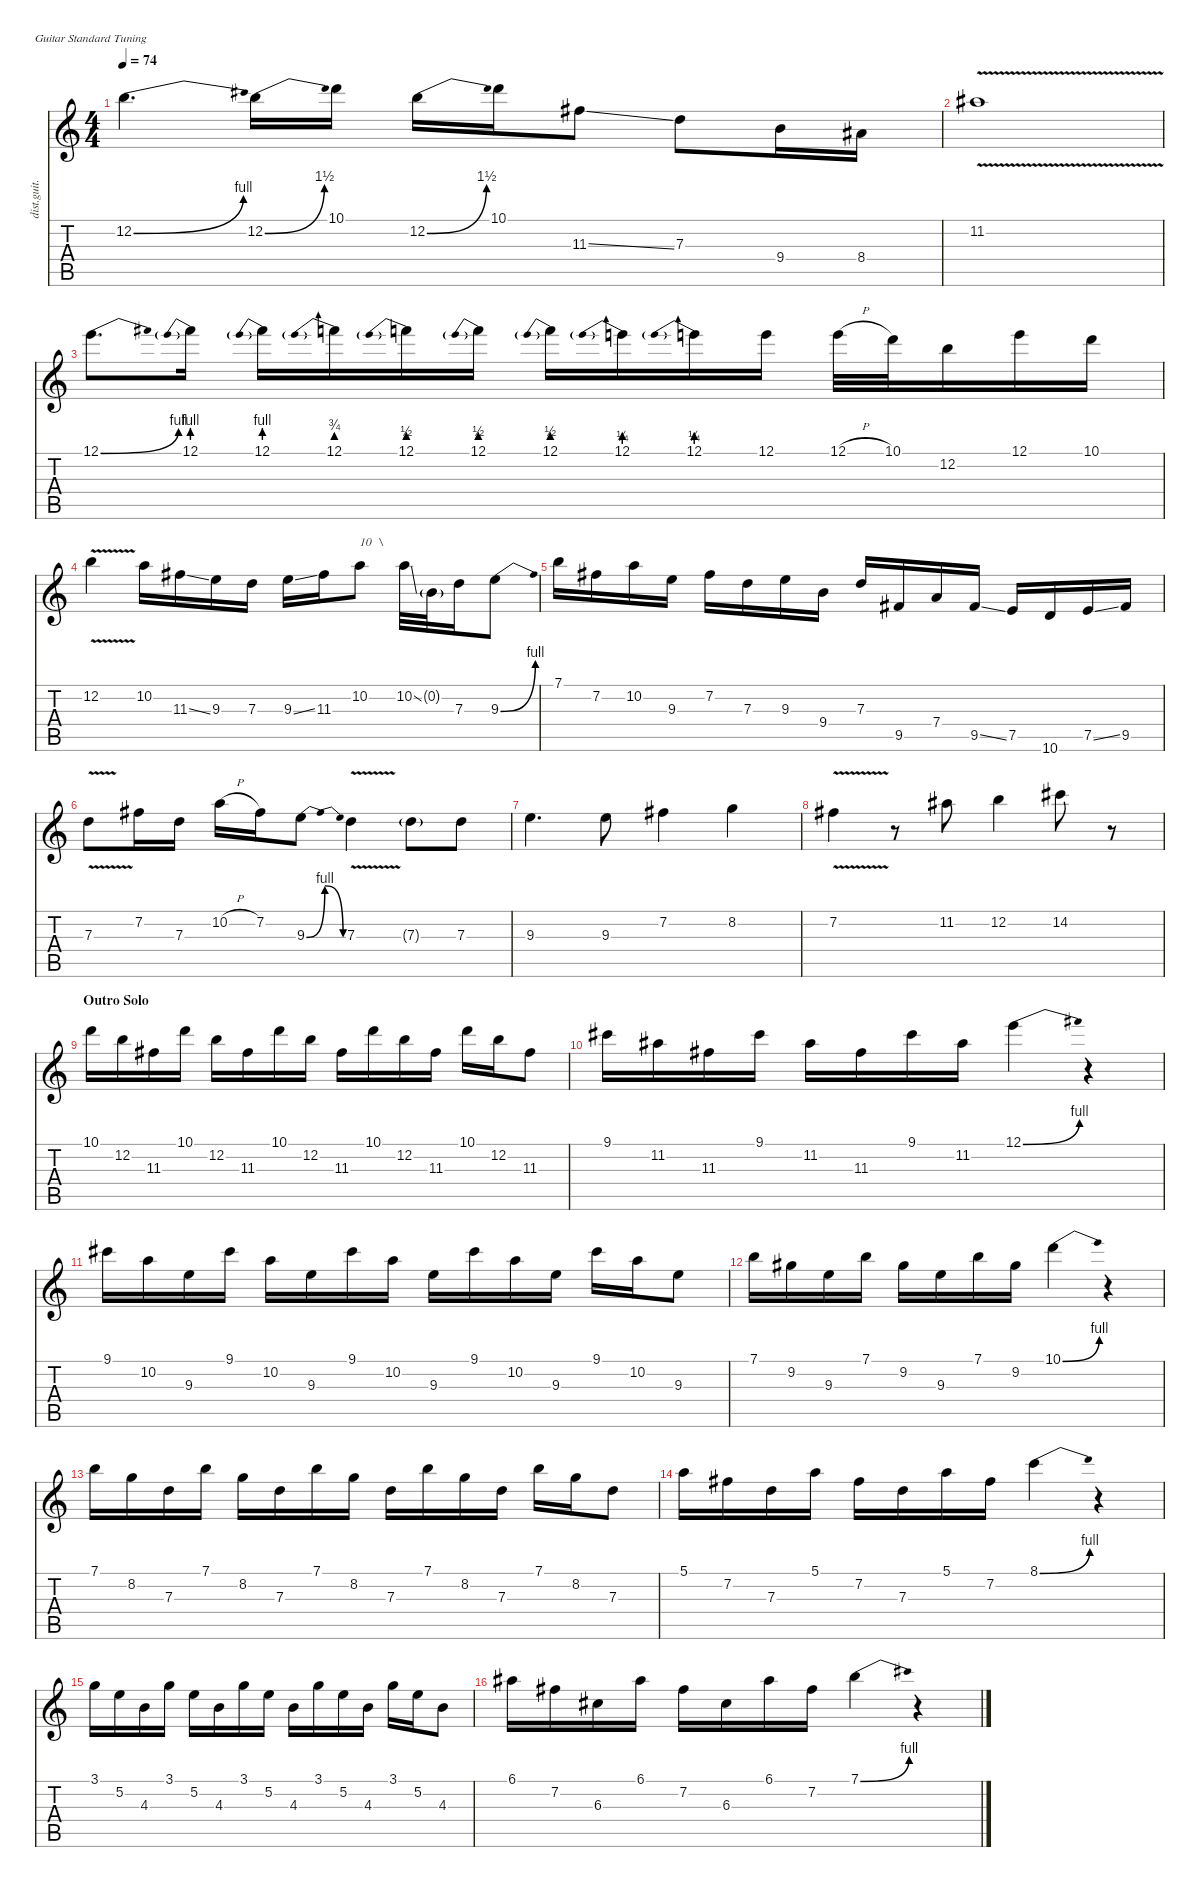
\defaultSystemsLayout 4
\hideDynamics
\bracketExtendMode nobrackets
\otherSystemsTrackNameOrientation horizontal
\track ("Solo Guitar #2" "dist.guit.") {instrument distortionguitar}
\staff {score tabs}
\tuning (E4 B3 G3 D3 A2 E2)
\ts (4 4)
\tempo 74
\clef g2
\ks c
12.2{be (bend 0 0 15 4)}.4{d dy f} 12.2{be (bend 0 0 60 6)}.16 10.1.16 12.2{be (bend 0 0 60 6)}.16 10.1.16 11.3{ss acc #}.8 7.3.8 9.4.16 8.4{acc #}.16 |
11.2{v acc #}.1 |
12.1{be (bend 0 0 15 4)}.8{d} 12.1{be (prebend 0 4 60 4)}.16 12.1{be (prebend 0 4 60 4)}.16 12.1{be (prebend 0 3 60 3)}.16 12.1{be (prebend 0 2 60 2)}.16 12.1{be (prebend 0 2 60 2)}.16 12.1{be (prebend 0 2 60 2)}.16 12.1{be (prebend 0 1 60 1)}.16 12.1{be (prebend 0 1 60 1)}.16 12.1.16 12.1{h}.32 10.1.32 12.2.16 12.1.16 10.1.16 |
12.2{v}.4 10.2.16 11.3{ss acc #}.16 9.3.16 7.3.16 9.3{ss}.16 11.3{acc #}.16 10.2.8{txt "10  \\"} 10.2{ss}.32 0.2{g}.32{dy mf} 7.3.16{dy f} 9.3{be (bend 0 0 30 4)}.8 |
7.1.16 7.2{acc #}.16 10.2.16 9.3.16 7.2{acc #}.16 7.3.16 9.3.16 9.4.16 7.3.16 9.5{acc #}.16 7.4.16 9.5{ss acc #}.16 7.5.16 10.6.16 7.5{ss}.16 9.5{acc #}.16 |
7.3{v}.8 7.2{acc #}.16 7.3.16 10.2{h}.16 7.2{acc #}.16 9.3{be (bendrelease 0 0 15 4 30 4 45 0)}.8 7.3{v}.4 7.3{g}.8{dy mf} 7.3.8{dy f} |
9.3.4{d} 9.3.8 7.2{acc #}.4 8.2.4 |
7.2{v acc #}.4 r.8 11.2{acc #}.8 12.2.4 14.2{acc #}.8 r.8 |
\section ("" "Outro Solo")
10.1.16 12.2.16 11.3{acc #}.16 10.1.16 12.2.16 11.3{acc #}.16 10.1.16 12.2.16 11.3{acc #}.16 10.1.16 12.2.16 11.3{acc #}.16 10.1.16 12.2.16 11.3{acc #}.8 |
9.1{acc #}.16 11.2{acc #}.16 11.3{acc #}.16 9.1{acc #}.16 11.2{acc #}.16 11.3{acc #}.16 9.1{acc #}.16 11.2{acc #}.16 12.1{be (bend 0 0 7.999999799999999 4)}.4 r.4 |
9.1{acc #}.16 10.2.16 9.3.16 9.1{acc #}.16 10.2.16 9.3.16 9.1{acc #}.16 10.2.16 9.3.16 9.1{acc #}.16 10.2.16 9.3.16 9.1{acc #}.16 10.2.16 9.3.8 |
7.1.16 9.2{acc #}.16 9.3.16 7.1.16 9.2{acc #}.16 9.3.16 7.1.16 9.2{acc #}.16 10.1{be (bend 0 0 7.999999799999999 4)}.4 r.4 |
7.1.16 8.2.16 7.3.16 7.1.16 8.2.16 7.3.16 7.1.16 8.2.16 7.3.16 7.1.16 8.2.16 7.3.16 7.1.16 8.2.16 7.3.8 |
5.1.16 7.2{acc #}.16 7.3.16 5.1.16 7.2{acc #}.16 7.3.16 5.1.16 7.2{acc #}.16 8.1{be (bend 0 0 7.999999799999999 4)}.4 r.4 |
3.1.16 5.2.16 4.3.16 3.1.16 5.2.16 4.3.16 3.1.16 5.2.16 4.3.16 3.1.16 5.2.16 4.3.16 3.1.16 5.2.16 4.3.8 |
6.1{acc #}.16 7.2{acc #}.16 6.3{acc #}.16 6.1{acc #}.16 7.2{acc #}.16 6.3{acc #}.16 6.1{acc #}.16 7.2{acc #}.16 7.1{be (bend 0 0 7.999999799999999 4)}.4 r.4
